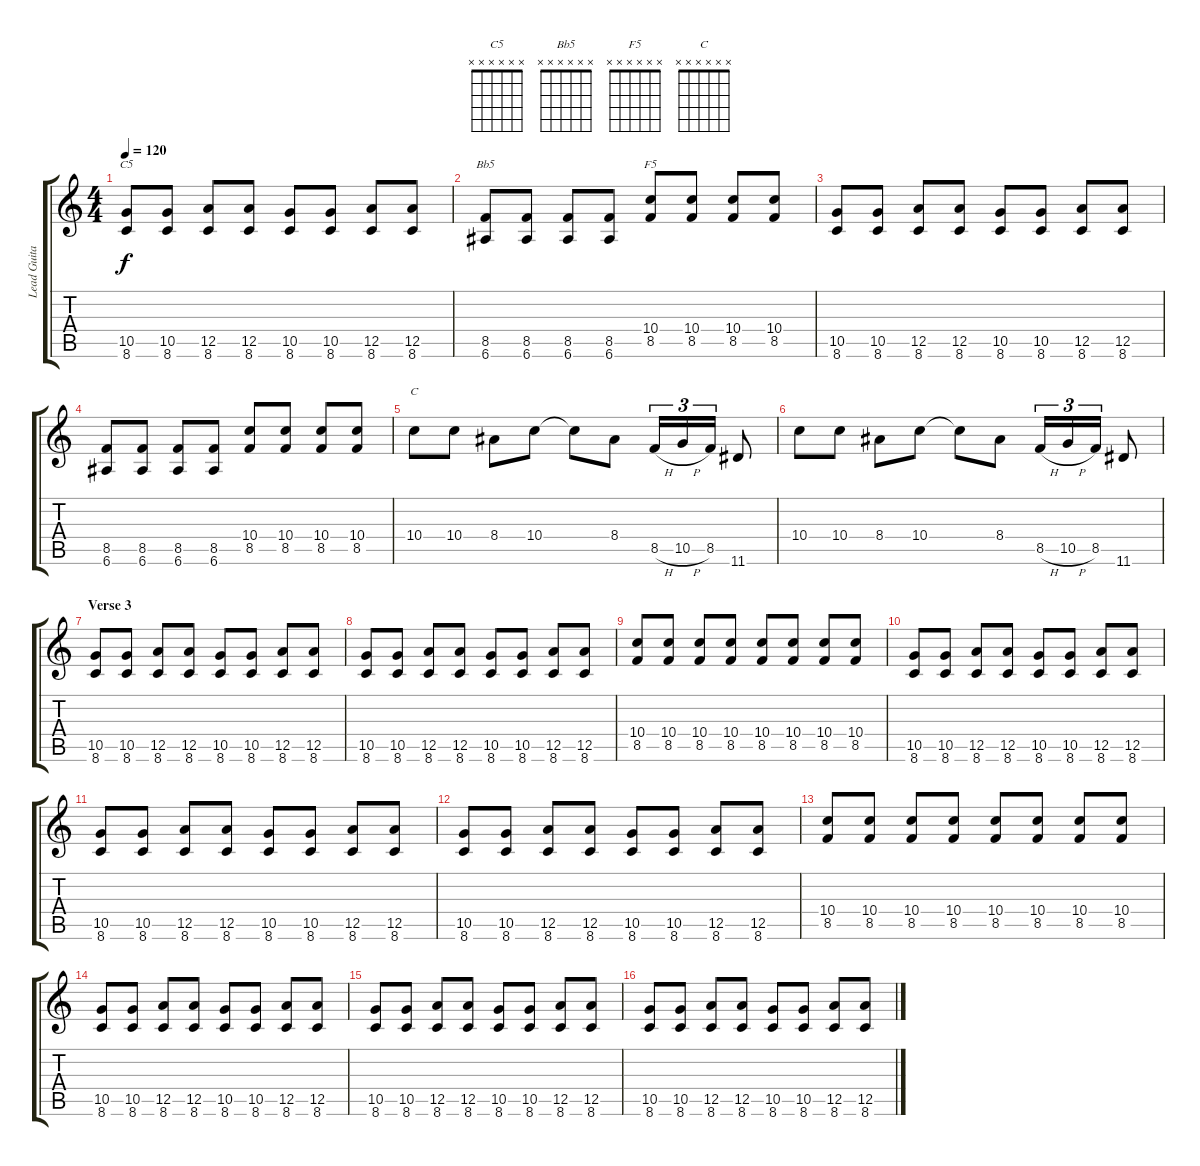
\track ("Lead Guitar " "Lead Guita") {instrument overdrivenguitar}
\staff {score tabs}
\tuning (E4 B3 G3 D3 A2 E2) {hide}
\chord ("C5" x x x x x x)
\chord ("Bb5" x x x x x x)
\chord ("F5" x x x x x x)
\chord ("C" x x x x x x)
\ts (4 4)
\tempo 120
\clef g2
\ks c
(10.5 8.6).8{ch "C5" dy f} (10.5 8.6).8 (12.5 8.6).8 (12.5 8.6).8 (10.5 8.6).8 (10.5 8.6).8 (12.5 8.6).8 (12.5 8.6).8 |
(8.5 6.6).8{ch "Bb5"} (8.5 6.6).8 (8.5 6.6).8 (8.5 6.6).8 (10.4 8.5).8{ch "F5"} (10.4 8.5).8 (10.4 8.5).8 (10.4 8.5).8 |
(10.5 8.6).8 (10.5 8.6).8 (12.5 8.6).8 (12.5 8.6).8 (10.5 8.6).8 (10.5 8.6).8 (12.5 8.6).8 (12.5 8.6).8 |
(8.5 6.6).8 (8.5 6.6).8 (8.5 6.6).8 (8.5 6.6).8 (10.4 8.5).8 (10.4 8.5).8 (10.4 8.5).8 (10.4 8.5).8 |
10.4.8{ch "C"} 10.4.8 8.4.8 10.4.8 10.4{t}.8 8.4.8 8.5{h}.16{tu (3 2)} 10.5{h}.16{tu (3 2)} 8.5.16{tu (3 2)} 11.6.8 |
10.4.8 10.4.8 8.4.8 10.4.8 10.4{t}.8 8.4.8 8.5{h}.16{tu (3 2)} 10.5{h}.16{tu (3 2)} 8.5.16{tu (3 2)} 11.6.8 |
\section ("" "Verse 3")
(10.5 8.6).8 (10.5 8.6).8 (12.5 8.6).8 (12.5 8.6).8 (10.5 8.6).8 (10.5 8.6).8 (12.5 8.6).8 (12.5 8.6).8 |
(10.5 8.6).8 (10.5 8.6).8 (12.5 8.6).8 (12.5 8.6).8 (10.5 8.6).8 (10.5 8.6).8 (12.5 8.6).8 (12.5 8.6).8 |
(10.4 8.5).8 (10.4 8.5).8 (10.4 8.5).8 (10.4 8.5).8 (10.4 8.5).8 (10.4 8.5).8 (10.4 8.5).8 (10.4 8.5).8 |
(10.5 8.6).8 (10.5 8.6).8 (12.5 8.6).8 (12.5 8.6).8 (10.5 8.6).8 (10.5 8.6).8 (12.5 8.6).8 (12.5 8.6).8 |
(10.5 8.6).8 (10.5 8.6).8 (12.5 8.6).8 (12.5 8.6).8 (10.5 8.6).8 (10.5 8.6).8 (12.5 8.6).8 (12.5 8.6).8 |
(10.5 8.6).8 (10.5 8.6).8 (12.5 8.6).8 (12.5 8.6).8 (10.5 8.6).8 (10.5 8.6).8 (12.5 8.6).8 (12.5 8.6).8 |
(10.4 8.5).8 (10.4 8.5).8 (10.4 8.5).8 (10.4 8.5).8 (10.4 8.5).8 (10.4 8.5).8 (10.4 8.5).8 (10.4 8.5).8 |
(10.5 8.6).8 (10.5 8.6).8 (12.5 8.6).8 (12.5 8.6).8 (10.5 8.6).8 (10.5 8.6).8 (12.5 8.6).8 (12.5 8.6).8 |
(10.5 8.6).8 (10.5 8.6).8 (12.5 8.6).8 (12.5 8.6).8 (10.5 8.6).8 (10.5 8.6).8 (12.5 8.6).8 (12.5 8.6).8 |
(10.5 8.6).8 (10.5 8.6).8 (12.5 8.6).8 (12.5 8.6).8 (10.5 8.6).8 (10.5 8.6).8 (12.5 8.6).8 (12.5 8.6).8
